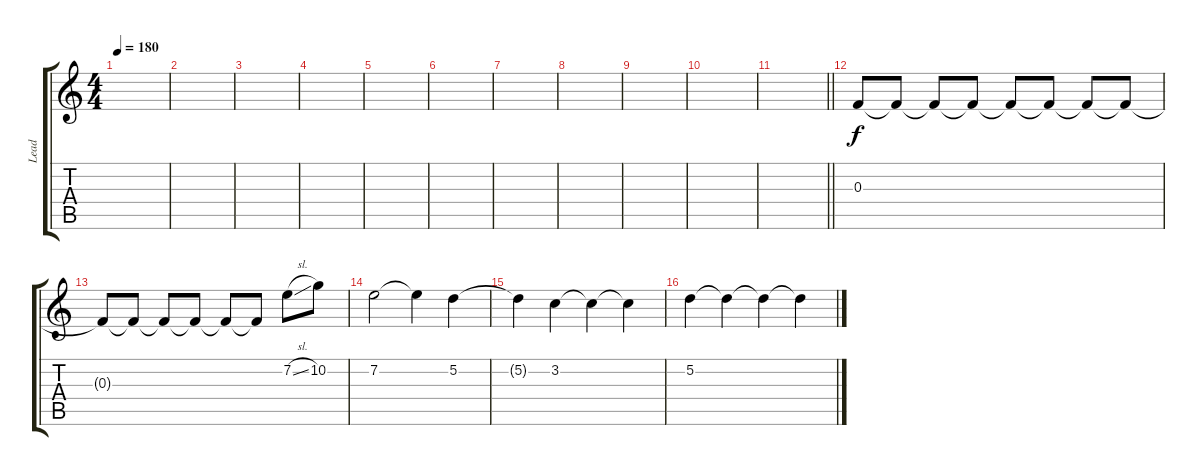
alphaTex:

\track ("Lead" "Lead") {instrument electricguitarjazz}
\staff {score tabs}
\tuning (D4 A3 F3 C3 G2 D2) {hide}
\ts (4 4)
\tempo 180
\clef g2
\ks c
|
|
|
|
|
|
|
|
|
|
\barLineRight lightlight
|
\section ("" "")
0.3.8 0.3{t}.8 0.3{t}.8 0.3{t}.8 0.3{t}.8 0.3{t}.8 0.3{t}.8 0.3{t}.8 |
0.3{t}.8 0.3{t}.8 0.3{t}.8 0.3{t}.8 0.3{t}.8 0.3{t}.8 7.2{sl}.8 10.2.8 |
7.2.2 7.2{t}.4 5.2.4 |
5.2{t}.4 3.2.4 3.2{t}.4 3.2{t}.4 |
5.2.4 5.2{t}.4 5.2{t}.4 5.2{t}.4
